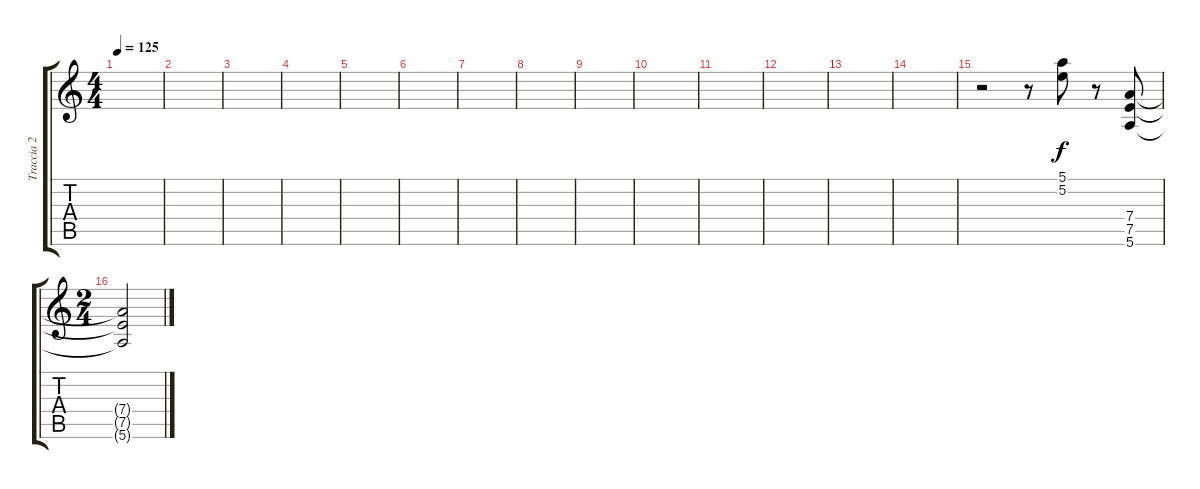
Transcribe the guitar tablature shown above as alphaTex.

\track ("Traccia 2" "Traccia 2") {instrument distortionguitar}
\staff {score tabs}
\tuning (E4 B3 G3 D3 A2 E2) {hide}
\ts (4 4)
\tempo 125
\clef g2
\ks c
|
|
|
|
|
|
|
|
|
|
|
|
|
|
r.2 r.8 (5.1 5.2).8 r.8 (7.4 7.5 5.6).8 |
\ts (2 4)
(7.4{t} 7.5{t} 5.6{t}).2
